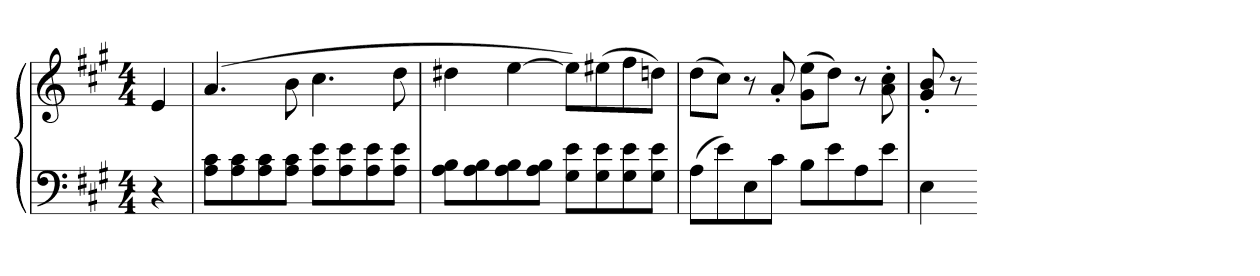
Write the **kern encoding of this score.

**kern	**kern
*part1	*part1
*staff2	*staff1
*clefF4	*clefG2
*k[f#c#g#]	*k[f#c#g#]
*A:	*A:
*M4/4	*M4/4
=	=
4r	4e
=447	=447
8A 8c#L	(4.a
8A 8c#	.
8A 8c#	.
8A 8c#J	8b
8A 8eL	4.cc#
8A 8e	.
8A 8e	.
8A 8eJ	8dd
=448	=448
8A 8BL	4dd#X
8A 8B	.
8A 8B	[4ee
8A 8BJ	.
8G# 8eL	8eeL])
8G# 8e	(8ee#X
8G# 8e	8ff#
8G# 8eJ	8ddnJ)
=449	=449
(8AL	(8ddL
8e)	8cc#J)
8E	8r
8c#J	8a'
8BL	(8g# 8eeL
8e	8ddJ)
8A	8r
8eJ	8a' 8cc#'
=450	=450
4E	8g#' 8b'
.	8r
=-	=-
*-	*-
